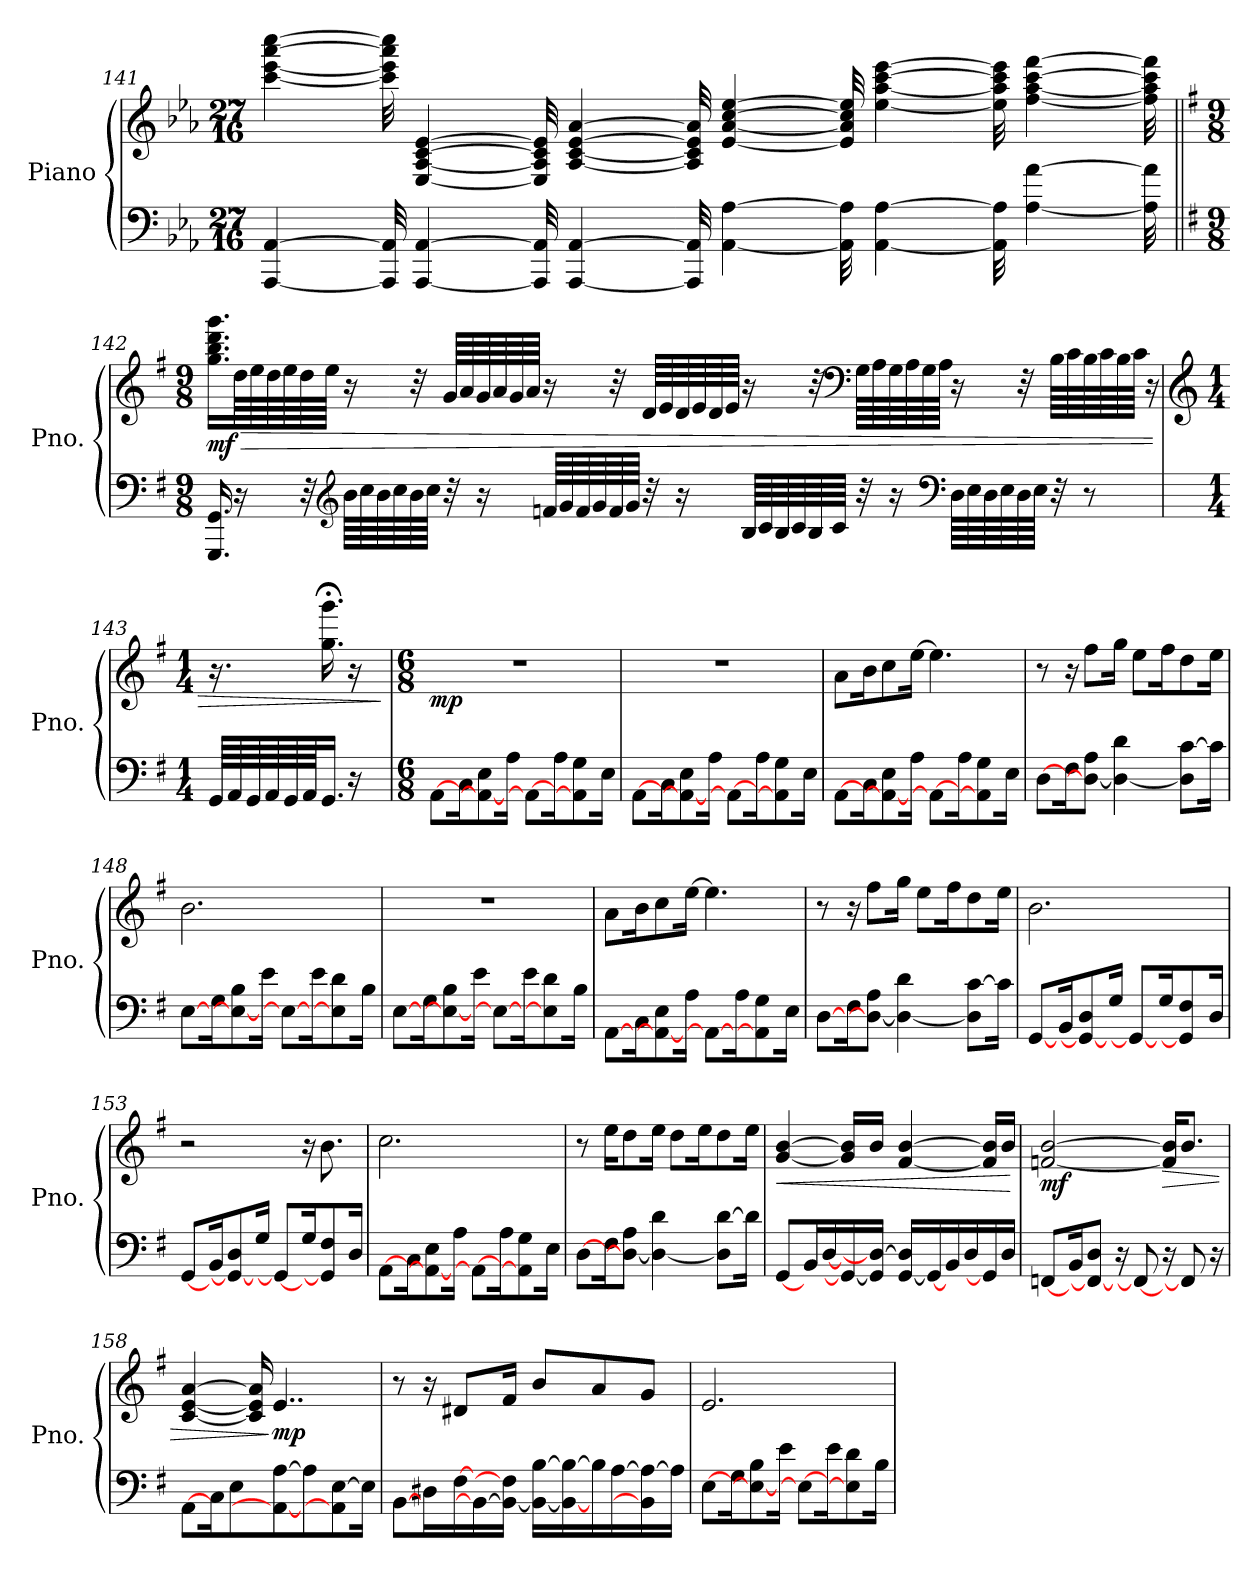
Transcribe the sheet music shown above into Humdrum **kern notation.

**kern	**kern	**dynam
*part1	*part1	*part1
*staff2	*staff1	*staff1/2
*I"Piano	*	*
*I'Pno.	*	*
!!LO:LB:g=z
*clefF4	*clefG2	*
*k[b-e-a-]	*k[b-e-a-]	*
*M27/16	*M27/16	*
=141	=141	=141
[4AAA-/ [4AA-/	[4ccc\ [4eee-\ [4aaa-\ [4cccc\	.
32AAA-/] 32AA-/]	32ccc\] 32eee-\] 32aaa-\] 32cccc\]	.
[4AAA-/ [4AA-/	[4E-/ [4A-/ [4c/ [4e-/	.
32AAA-/] 32AA-/]	32E-/] 32A-/] 32c/] 32e-/]	.
[4AAA-/ [4AA-/	[4A-/ [4c/ [4e-/ [4a-/	.
32AAA-/] 32AA-/]	32A-/] 32c/] 32e-/] 32a-/]	.
[4AA-\ [4A-\	[4e-/ [4a-/ [4cc/ [4ee-/	.
32AA-\] 32A-\]	32e-/] 32a-/] 32cc/] 32ee-/]	.
[4AA-\ [4A-\	[4ee-\ [4aa-\ [4ccc\ [4eee-\	.
32AA-\] 32A-\]	32ee-\] 32aa-\] 32ccc\] 32eee-\]	.
[4A-\ [4a-\	[4ff\ [4aa-\ [4ccc\ [4fff\	.
32A-\] 32a-\]	32ff\] 32aa-\] 32ccc\] 32fff\]	.
!!LO:LB:g=z
=142||	=142||	=142||
*k[f#]	*k[f#]	*
*M9/8	*M9/8	*
*	*MM60	*
!	!	!LO:HP:b
!	!	!LO:DY:n=1:b
16.GGG/ 16.GG/	16.gg\ 16.bb\ 16.ddd\ 16.ggg\LL	> mf
16r	64dd\LL	.
.	64ee\	.
.	64dd\	.
.	64ee\	.
32r	64dd\	.
.	64ee\JJJJ	.
*clefG2	*	*
64b\LLLL	16r	.
64cc\	.	.
64b\	.	.
64cc\	.	.
64b\	32r	.
64cc\JJJJ	.	.
32r	64g/LLLL	.
.	64a/	.
16r	64g/	.
.	64a/	.
.	64g/	.
.	64a/JJJJ	.
64fn/LLLL	16r	.
64g/	.	.
64f/	.	.
64g/	.	.
64f/	32r	.
64g/JJJJ	.	.
32r	64d/LLLL	.
.	64e/	.
16r	64d/	.
.	64e/	.
.	64d/	.
.	64e/JJJJ	.
64B/LLLL	16r	.
64c/	.	.
64B/	.	.
64c/	.	.
64B/	32r	.
64c/JJJJ	.	.
*	*clefF4	*
32r	64G\LLLL	.
.	64A\	.
16r	64G\	.
.	64A\	.
.	64G\	.
.	64A\JJJJ	.
*clefF4	*	*
64D\LLLL	16r	.
64E\	.	.
64D\	.	.
64E\	.	.
64D\	32r	.
64E\JJJJ	.	.
32r	64B\LLLL	.
.	64c\	.
8r	64B\	.
.	64c\	.
.	64B\	.
.	64c\JJJJ	.
.	16r	.
!!LO:PB:g=z
=143	=143	=143
*	*clefG2	*
*M1/4	*M1/4	*
64GG/LLLL	16.r	.
64AA/	.	.
64GG/	.	.
64AA/	.	.
64GG/	.	.
64AA/JJ	.	.
16.GG/JJ	16.gg\;< 16.ggg\;<	.
16r	16r	.
.	.	]
=144	=144	=144
*M6/8	*M6/8	*
*	*MM75	*
!	!	!LO:DY:b
[8AA\L	2.r	mp
16C\K	.	.
8AA\_ 8E\	.	.
16A\Jk	.	.
8AA\L_	.	.
16A\K	.	.
8AA\] 8G\	.	.
16E\Jk	.	.
=145	=145	=145
[8AA\L	2.r	.
16C\K	.	.
8AA\_ 8E\	.	.
16A\Jk	.	.
8AA\L_	.	.
16A\K	.	.
8AA\] 8G\	.	.
16E\Jk	.	.
=146	=146	=146
[8AA\L	8a\L	.
16C\K	16b\K	.
8AA\_ 8E\	8cc\	.
16A\Jk	[16ee\Jk	.
8AA\L_	4.ee\]	.
16A\K	.	.
8AA\] 8G\	.	.
16E\Jk	.	.
=147	=147	=147
[8D\L	8r	.
16F#\K	16r	.
8D\_ 8A\J	8ff#\L	.
4D\_ 4d\	16gg\Jk	.
.	8ee\L	.
.	16ff#\K	.
8D\] [8c\L	8dd\	.
16c\Jk]	16ee\Jk	.
!!LO:LB:g=z
=148	=148	=148
[8E\L	2.b\	.
16G\K	.	.
8E\_ 8B\	.	.
16e\Jk	.	.
8E\L_	.	.
16e\K	.	.
8E\] 8d\	.	.
16B\Jk	.	.
=149	=149	=149
[8E\L	2.r	.
16G\K	.	.
8E\_ 8B\	.	.
16e\Jk	.	.
8E\L_	.	.
16e\K	.	.
8E\] 8d\	.	.
16B\Jk	.	.
=150	=150	=150
[8AA\L	8a\L	.
16C\K	16b\K	.
8AA\_ 8E\	8cc\	.
16A\Jk	[16ee\Jk	.
8AA\L_	4.ee\]	.
16A\K	.	.
8AA\] 8G\	.	.
16E\Jk	.	.
=151	=151	=151
[8D\L	8r	.
16F#\K	16r	.
8D\_ 8A\J	8ff#\L	.
4D\_ 4d\	16gg\Jk	.
.	8ee\L	.
.	16ff#\K	.
8D\] [8c\L	8dd\	.
16c\Jk]	16ee\Jk	.
=152	=152	=152
[8GG/L	2.b\	.
16BB/K	.	.
8GG/_ 8D/	.	.
16G/Jk	.	.
8GG/L_	.	.
16G/K	.	.
8GG/] 8F#/	.	.
16D/Jk	.	.
!!LO:LB:g=z
=153	=153	=153
[8GG/L	2r	.
16BB/K	.	.
8GG/_ 8D/	.	.
16G/Jk	.	.
8GG/L_	.	.
16G/K	16r	.
8GG/] 8F#/	8.b\	.
16D/Jk	.	.
=154	=154	=154
[8AA\L	2.cc\	.
16C\K	.	.
8AA\_ 8E\	.	.
16A\Jk	.	.
8AA\L_	.	.
16A\K	.	.
8AA\] 8G\	.	.
16E\Jk	.	.
=155	=155	=155
[8D\L	8r	.
16F#\K	16ee\KL	.
8D\_ 8A\J	8dd\	.
4D\_ 4d\	16ee\Jk	.
.	8dd\L	.
.	16ee\K	.
8D\] [8d\L	8dd\	.
16d\Jk]	16ee\Jk	.
=156	=156	=156
!	!	!LO:HP:b
[8GG/L	[4g/ [4b/	<
16BB/L	.	.
[16D/	.	.
16GG/_	16g/] 16b/]LL	.
16GG/] 16D/_JJ	16b/JJ	.
[16GG/ 16D/]LL	[4f#/ [4b/	.
16GG/_	.	.
16BB/	.	.
16D/	.	.
16GG/]	16f#/] 16b/]LL	.
16D/JJ	16b/JJ	.
.	.	[
=157	=157	=157
!	!	!LO:DY:b
[8FFn/L	[2fn/ [2b/	mf
16BB/K	.	.
8FF/_ 8D/J	.	.
16r	.	.
8FF/_	.	.
!	!	!LO:HP:b
16r	16f/] 16b/]KL	>
8FF/]	8.b/J	.
16r	.	.
!!LO:LB:g=z
=158	=158	=158
[8AA\L	[4c/ [4e/ [4a/	.
16C\K	.	.
8E\	.	.
.	16c/] 16e/] 16a/]	.
!	!	!LO:DY:n=1:b
8AA\_ [8A\	4..e/	] mp
8A\]	.	.
8AA\] [8E\	.	.
16E\Jk]	.	.
=159	=159	=159
[8BB\L	8r	.
16D#X\L	16r	.
[16F#\	8d#X/L	.
16BB\_	.	.
16BB\_ 16F#\]JJ	16f#/Jk	.
16BB\_ [16B\LL	8b/L	.
16BB\_ 16B\_	.	.
16B\]	8a/	.
[16A\	.	.
16BB\] 16A\_	8g/J	.
16A\JJ]	.	.
=160	=160	=160
[8E\L	2.e/	.
16G\K	.	.
8E\_ 8B\	.	.
16e\Jk	.	.
8E\L_	.	.
16e\K	.	.
8E\] 8d\	.	.
16B\Jk	.	.
=	=	=
*-	*-	*-
